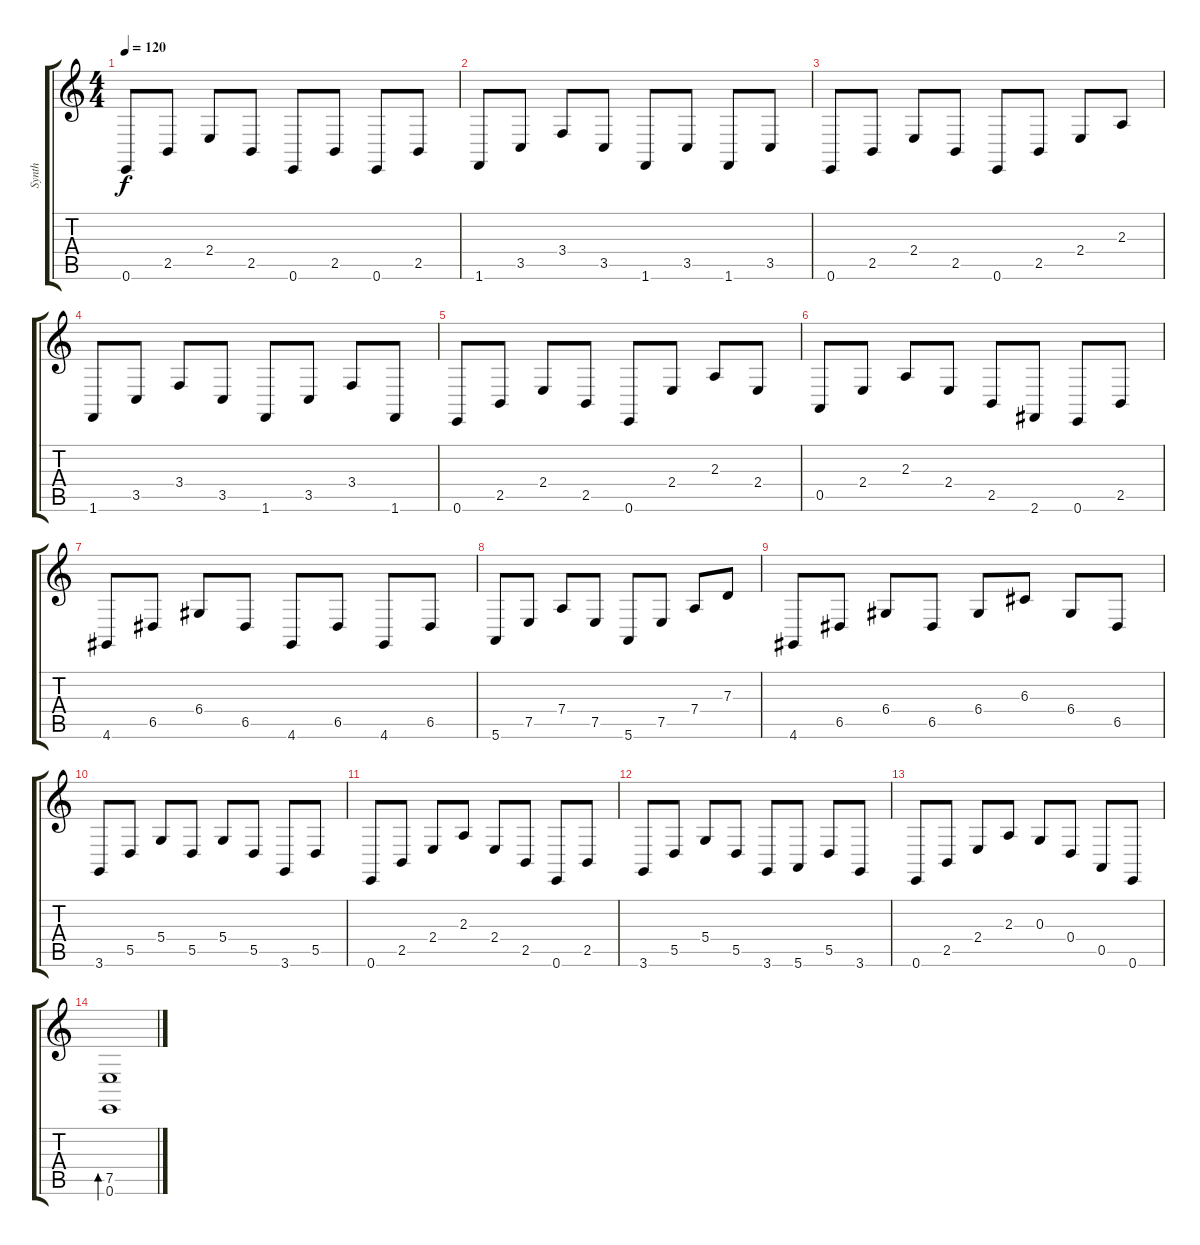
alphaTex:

\track ("Synth" "Synth") {instrument synthstrings2}
\staff {score tabs}
\tuning (E4 B3 G3 D3 A2 E2) {hide}
\ts (4 4)
\tempo 120
\clef g2
\ks c
0.6.8{dy f} 2.5.8 2.4.8 2.5.8 0.6.8 2.5.8 0.6.8 2.5.8 |
1.6.8 3.5.8 3.4.8 3.5.8 1.6.8 3.5.8 1.6.8 3.5.8 |
0.6.8 2.5.8 2.4.8 2.5.8 0.6.8 2.5.8 2.4.8 2.3.8 |
1.6.8 3.5.8 3.4.8 3.5.8 1.6.8 3.5.8 3.4.8 1.6.8 |
0.6.8 2.5.8 2.4.8 2.5.8 0.6.8 2.4.8 2.3.8 2.4.8 |
0.5.8 2.4.8 2.3.8 2.4.8 2.5.8 2.6.8 0.6.8 2.5.8 |
4.6.8 6.5.8 6.4.8 6.5.8 4.6.8 6.5.8 4.6.8 6.5.8 |
5.6.8 7.5.8 7.4.8 7.5.8 5.6.8 7.5.8 7.4.8 7.3.8 |
4.6.8 6.5.8 6.4.8 6.5.8 6.4.8 6.3.8 6.4.8 6.5.8 |
3.6.8 5.5.8 5.4.8 5.5.8 5.4.8 5.5.8 3.6.8 5.5.8 |
0.6.8 2.5.8 2.4.8 2.3.8 2.4.8 2.5.8 0.6.8 2.5.8 |
3.6.8 5.5.8 5.4.8 5.5.8 3.6.8 5.6.8 5.5.8 3.6.8 |
0.6.8 2.5.8 2.4.8 2.3.8 0.3.8 0.4.8 0.5.8 0.6.8 |
(7.5 0.6).1{bd 480}
